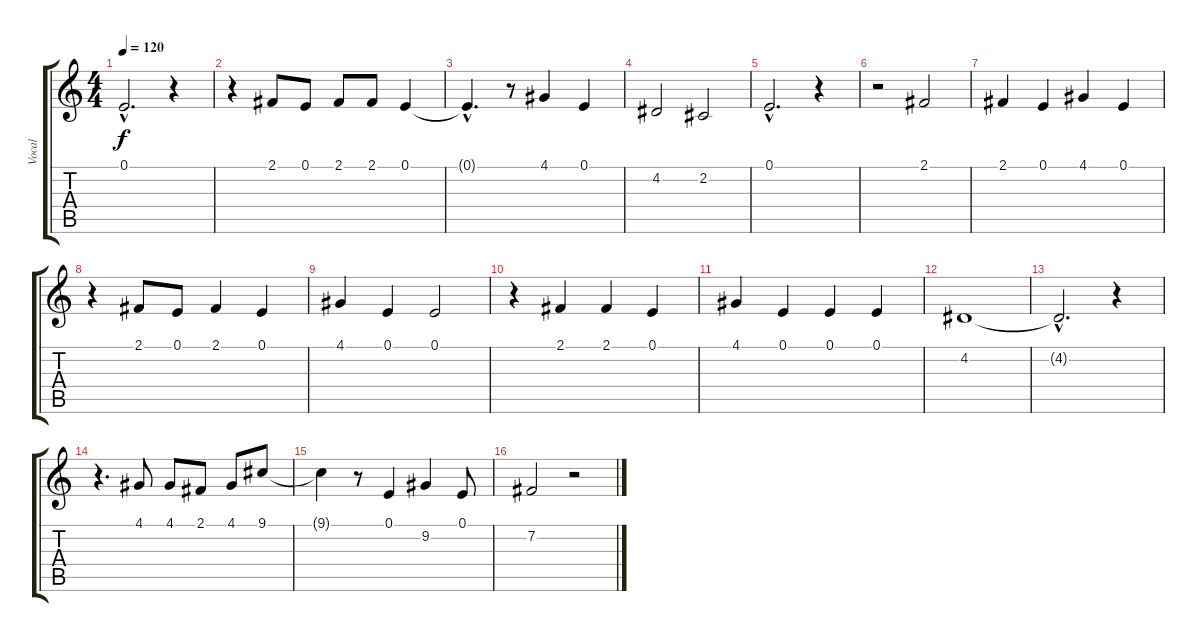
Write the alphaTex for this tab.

\track ("Vocal" "Vocal") {instrument flute}
\staff {score tabs}
\tuning (E4 B3 G3 D3 A2 E2) {hide}
\ts (4 4)
\tempo 120
\clef g2
\ks c
0.1{hac t}.2{d dy f} r.4 |
r.4 2.1.8 0.1.8 2.1.8 2.1.8 0.1.4 |
0.1{hac t}.4{d} r.8 4.1.4 0.1.4 |
4.2.2 2.2.2 |
0.1{hac}.2{d} r.4 |
r.2 2.1.2 |
2.1.4 0.1.4 4.1.4 0.1.4 |
r.4 2.1.8 0.1.8 2.1.4 0.1.4 |
4.1.4 0.1.4 0.1.2 |
r.4 2.1.4 2.1.4 0.1.4 |
4.1.4 0.1.4 0.1.4 0.1.4 |
4.2.1 |
4.2{hac t}.2{d} r.4 |
r.4{d} 4.1.8 4.1.8 2.1.8 4.1.8 9.1.8 |
9.1{t}.4 r.8 0.1.4 9.2.4 0.1.8 |
7.2.2 r.2
